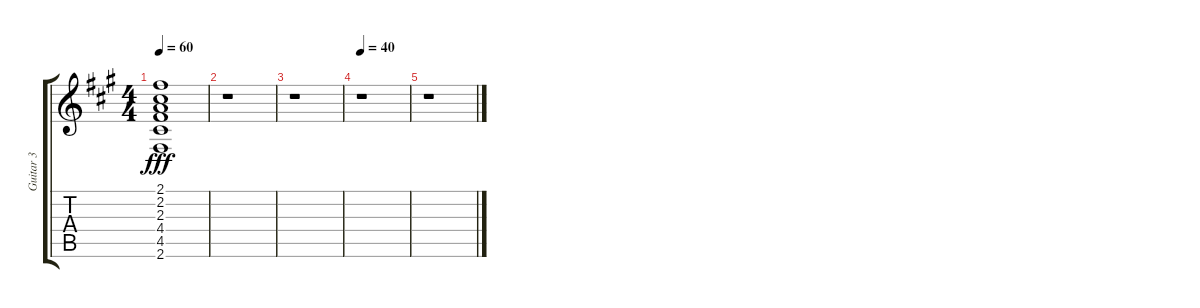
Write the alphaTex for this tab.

\track ("Guitar 3" "Guitar 3") {instrument distortionguitar}
\staff {score tabs}
\tuning (E4 B3 G3 D3 A2 E2) {hide}
\ts (4 4)
\tempo 60
\clef g2
\ks a
(2.1 2.2 2.3 4.4 4.5 2.6).1{dy fff volume 0} |
r.1 |
r.1 |
\tempo 40
r.1 |
r.1
